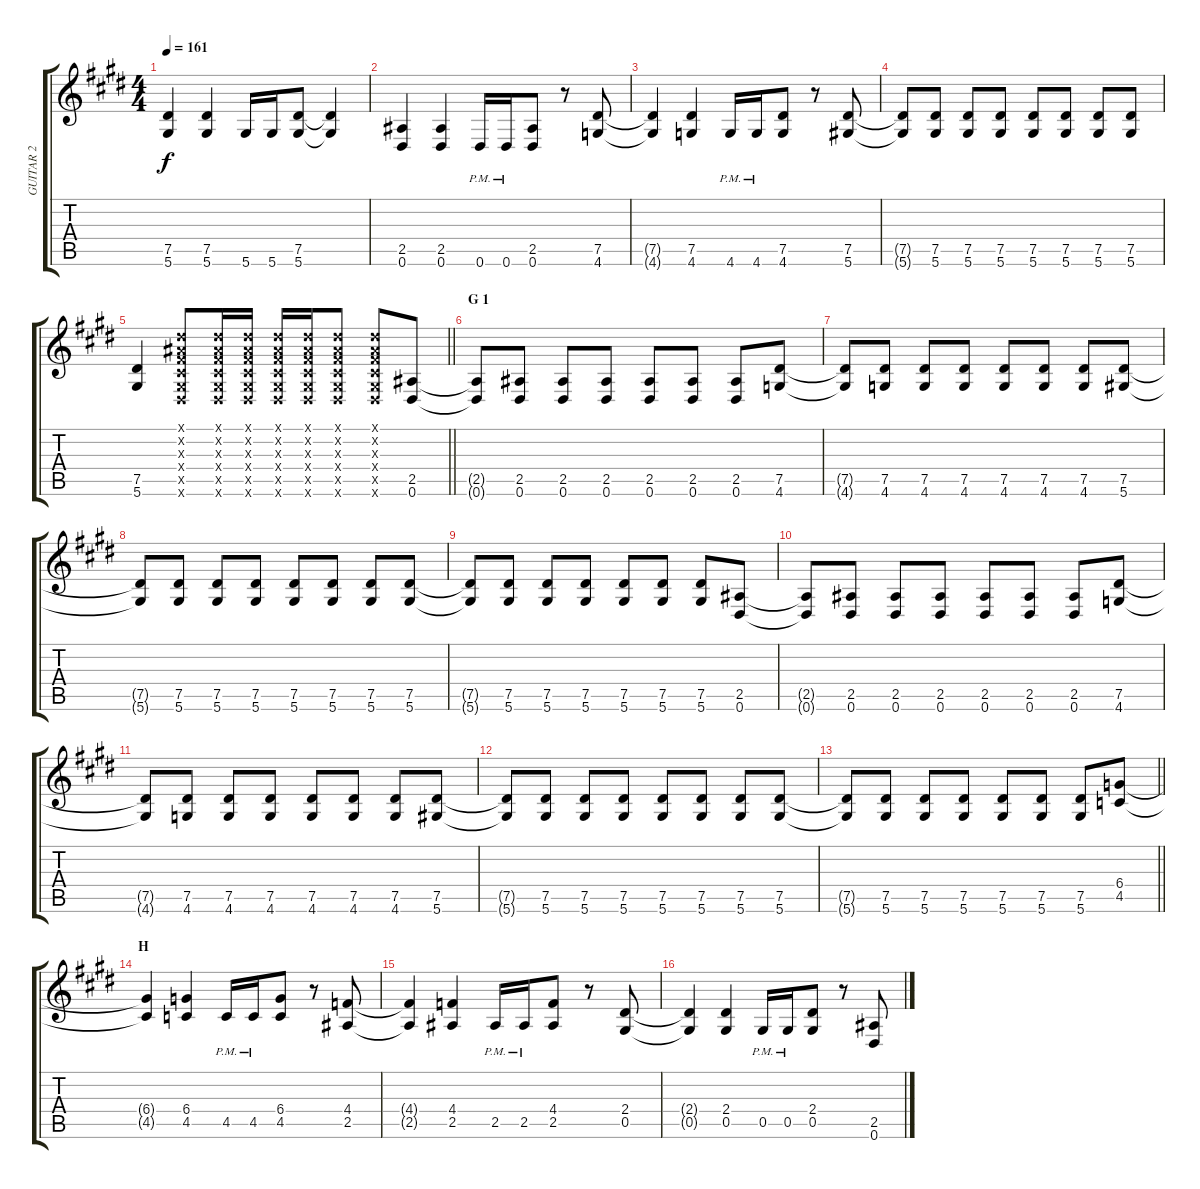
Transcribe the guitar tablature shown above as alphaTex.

\track ("GUITAR 2" "GUITAR 2") {instrument distortionguitar}
\staff {score tabs}
\tuning (Eb4 Bb3 Gb3 Db3 Ab2 Eb2) {hide}
\ts (4 4)
\tempo 161
\clef g2
\ks e
(7.5{t} 5.6{t}).4{dy f} (7.5 5.6).4 5.6.16 5.6.16 (7.5 5.6).8 (7.5{t} 5.6{t}).4 |
(2.5 0.6).4{volume 8 balance 3} (2.5 0.6).4 0.6{pm}.16 0.6{pm}.16 (2.5 0.6).8 r.8 (7.5 4.6).8 |
(7.5{t} 4.6{t}).4 (7.5 4.6).4 4.6{pm}.16 4.6{pm}.16 (7.5 4.6).8 r.8 (7.5 5.6).8 |
(7.5{t} 5.6{t}).8 (7.5 5.6).8 (7.5 5.6).8 (7.5 5.6).8 (7.5 5.6).8 (7.5 5.6).8 (7.5 5.6).8 (7.5 5.6).8 |
\barLineRight lightlight
(7.5 5.6).4 (0.1{x} 0.2{x} 0.3{x} 0.4{x} 0.5{x} 0.6{x}).8 (0.1{x} 0.2{x} 0.3{x} 0.4{x} 0.5{x} 0.6{x}).16 (0.1{x} 0.2{x} 0.3{x} 0.4{x} 0.5{x} 0.6{x}).16 (0.1{x} 0.2{x} 0.3{x} 0.4{x} 0.5{x} 0.6{x}).16 (0.1{x} 0.2{x} 0.3{x} 0.4{x} 0.5{x} 0.6{x}).16 (0.1{x} 0.2{x} 0.3{x} 0.4{x} 0.5{x} 0.6{x}).8 (0.1{x} 0.2{x} 0.3{x} 0.4{x} 0.5{x} 0.6{x}).8 (2.5 0.6).8{volume 9 balance 8} |
\section ("" "G 1")
(2.5{t} 0.6{t}).8 (2.5 0.6).8 (2.5 0.6).8 (2.5 0.6).8 (2.5 0.6).8 (2.5 0.6).8 (2.5 0.6).8 (7.5 4.6).8 |
(7.5{t} 4.6{t}).8 (7.5 4.6).8 (7.5 4.6).8 (7.5 4.6).8 (7.5 4.6).8 (7.5 4.6).8 (7.5 4.6).8 (7.5 5.6).8 |
(7.5{t} 5.6{t}).8 (7.5 5.6).8 (7.5 5.6).8 (7.5 5.6).8 (7.5 5.6).8 (7.5 5.6).8 (7.5 5.6).8 (7.5 5.6).8 |
(7.5{t} 5.6{t}).8 (7.5 5.6).8 (7.5 5.6).8 (7.5 5.6).8 (7.5 5.6).8 (7.5 5.6).8 (7.5 5.6).8 (2.5 0.6).8 |
(2.5{t} 0.6{t}).8 (2.5 0.6).8 (2.5 0.6).8 (2.5 0.6).8 (2.5 0.6).8 (2.5 0.6).8 (2.5 0.6).8 (7.5 4.6).8 |
(7.5{t} 4.6{t}).8 (7.5 4.6).8 (7.5 4.6).8 (7.5 4.6).8 (7.5 4.6).8 (7.5 4.6).8 (7.5 4.6).8 (7.5 5.6).8 |
(7.5{t} 5.6{t}).8 (7.5 5.6).8 (7.5 5.6).8 (7.5 5.6).8 (7.5 5.6).8 (7.5 5.6).8 (7.5 5.6).8 (7.5 5.6).8 |
\barLineRight lightlight
(7.5{t} 5.6{t}).8 (7.5 5.6).8 (7.5 5.6).8 (7.5 5.6).8 (7.5 5.6).8 (7.5 5.6).8 (7.5 5.6).8 (6.4 4.5).8{balance 8} |
\section ("" "H")
(6.4{t} 4.5{t}).4 (6.4 4.5).4 4.5{pm}.16 4.5{pm}.16 (6.4 4.5).8 r.8 (4.4 2.5).8 |
(4.4{t} 2.5{t}).4 (4.4 2.5).4 2.5{pm}.16 2.5{pm}.16 (4.4 2.5).8 r.8 (2.4 0.5).8 |
(2.4{t} 0.5{t}).4 (2.4 0.5).4 0.5{pm}.16 0.5{pm}.16 (2.4 0.5).8 r.8 (2.5 0.6).8
